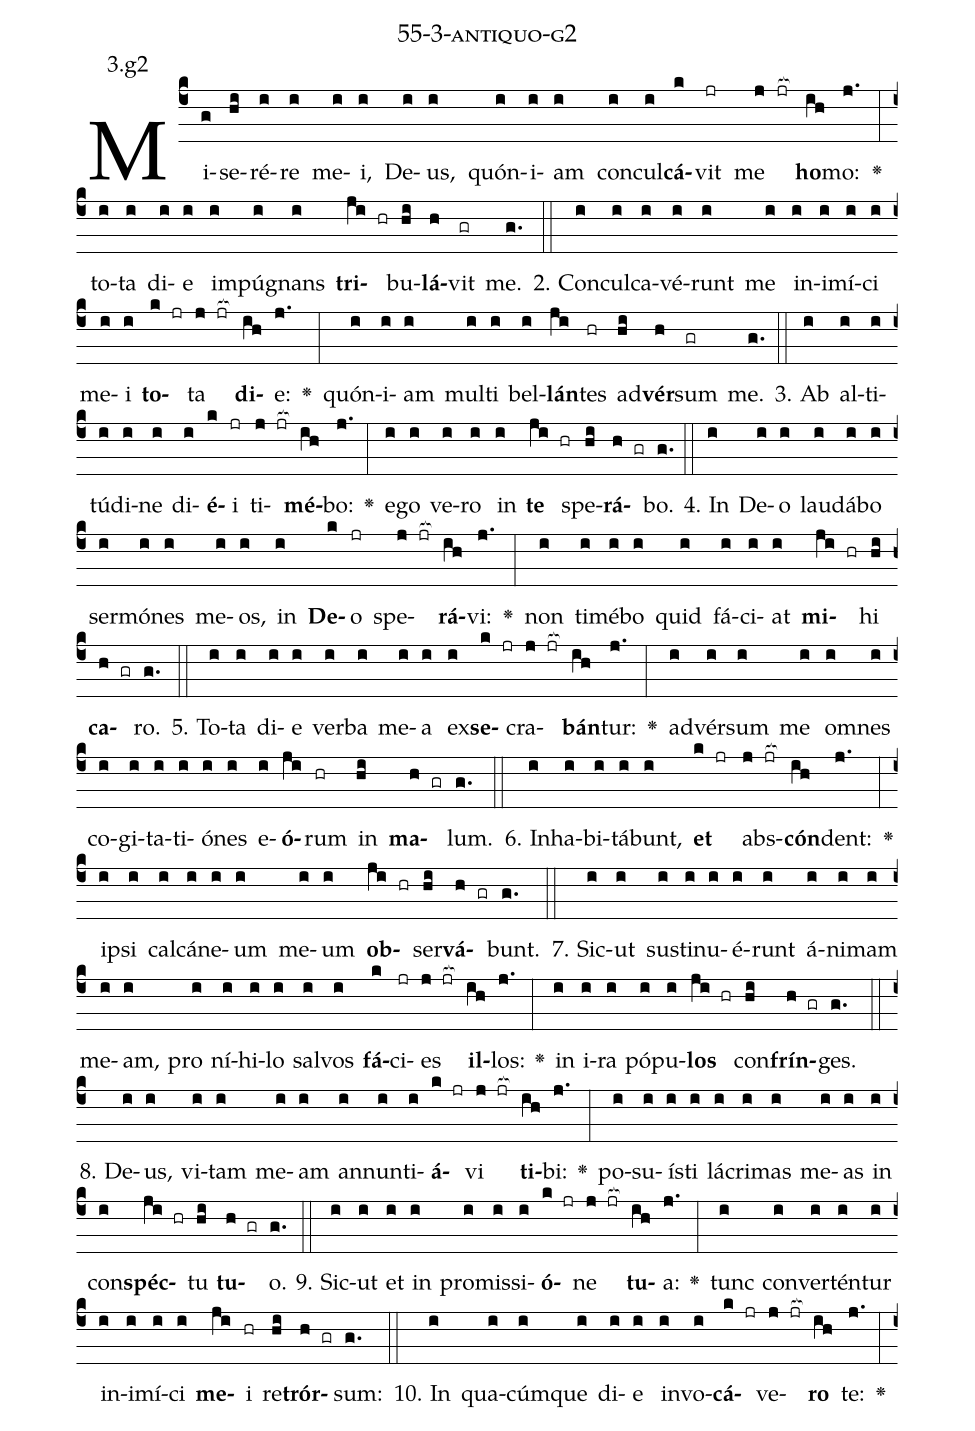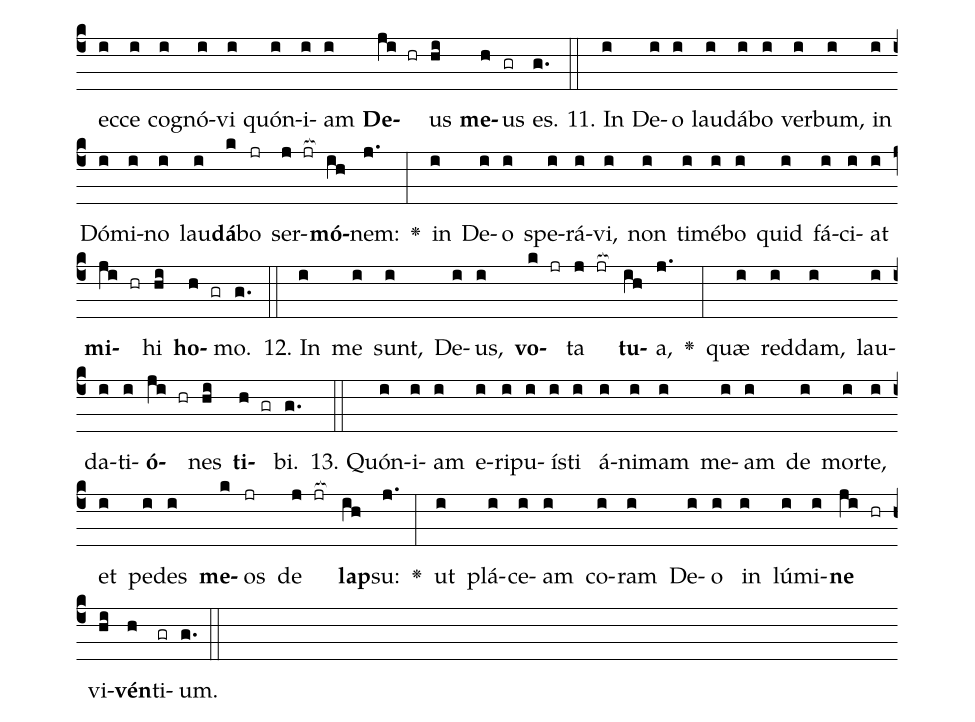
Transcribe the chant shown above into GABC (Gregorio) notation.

name: 55-3-antiquo-g2;
annotation: 3.g2;
%%
(c4)Mi(g)se(hi)ré(i)re(i) me(i)i,(i) De(i)us,(i) quón(i)i(i)am(i) con(i)cul(i)<b>cá</b>(k)vit(jr) me(j jr[ocb:1{]) <b>ho</b>(ih[ocb:0}])mo:(j.) <v>\greheightstar</v>(:) to(i)ta(i) di(i)e(i) im(i)pú(i)gnans(i) <b>tri</b>(ji hr)bu(hi)<b>lá</b>(h)vit(gr) me.(g.) (::)
2. Con(i)cul(i)ca(i)vé(i)runt(i) me(i) in(i)i(i)mí(i)ci(i) me(i)i(i) <b>to</b>(k jr)ta(j jr[ocb:1{]) <b>di</b>(ih[ocb:0}])e:(j.) <v>\greheightstar</v>(:) quón(i)i(i)am(i) mul(i)ti(i) bel(i)<b>lán</b>(ji)tes(hr) ad(hi)<b>vér</b>(h)sum(gr) me.(g.) (::)
3. Ab(i) al(i)ti(i)tú(i)di(i)ne(i) di(i)<b>é</b>(k)i(jr) ti(j jr[ocb:1{])<b>mé</b>(ih[ocb:0}])bo:(j.) <v>\greheightstar</v>(:) e(i)go(i) ve(i)ro(i) in(i) <b>te</b>(ji hr) spe(hi)<b>rá</b>(h gr)bo.(g.) (::)
4. In(i) De(i)o(i) lau(i)dá(i)bo(i) ser(i)mó(i)nes(i) me(i)os,(i) in(i) <b>De</b>(k)o(jr) spe(j jr[ocb:1{])<b>rá</b>(ih[ocb:0}])vi:(j.) <v>\greheightstar</v>(:) non(i) ti(i)mé(i)bo(i) quid(i) fá(i)ci(i)at(i) <b>mi</b>(ji hr)hi(hi) <b>ca</b>(h gr)ro.(g.) (::)
5. To(i)ta(i) di(i)e(i) ver(i)ba(i) me(i)a(i) ex(i)<b>se</b>(k jr)cra(j jr[ocb:1{])<b>bán</b>(ih[ocb:0}])tur:(j.) <v>\greheightstar</v>(:) ad(i)vér(i)sum(i) me(i) om(i)nes(i) co(i)gi(i)ta(i)ti(i)ó(i)nes(i) e(i)<b>ó</b>(ji)rum(hr) in(hi) <b>ma</b>(h gr)lum.(g.) (::)
6. In(i)ha(i)bi(i)tá(i)bunt,(i) <b>et</b>(k jr) abs(j jr[ocb:1{])<b>cón</b>(ih[ocb:0}])dent:(j.) <v>\greheightstar</v>(:) ip(i)si(i) cal(i)cá(i)ne(i)um(i) me(i)um(i) <b>ob</b>(ji hr)ser(hi)<b>vá</b>(h gr)bunt.(g.) (::)
7. Sic(i)ut(i) sus(i)ti(i)nu(i)é(i)runt(i) á(i)ni(i)mam(i) me(i)am,(i) pro(i) ní(i)hi(i)lo(i) sal(i)vos(i) <b>fá</b>(k)ci(jr)es(j jr[ocb:1{]) <b>il</b>(ih[ocb:0}])los:(j.) <v>\greheightstar</v>(:) in(i) i(i)ra(i) pó(i)pu(i)<b>los</b>(ji hr) con(hi)<b>frín</b>(h gr)ges.(g.) (::)
8. De(i)us,(i) vi(i)tam(i) me(i)am(i) an(i)nun(i)ti(i)<b>á</b>(k jr)vi(j jr[ocb:1{]) <b>ti</b>(ih[ocb:0}])bi:(j.) <v>\greheightstar</v>(:) po(i)su(i)ís(i)ti(i) lá(i)cri(i)mas(i) me(i)as(i) in(i) con(i)<b>spéc</b>(ji hr)tu(hi) <b>tu</b>(h gr)o.(g.) (::)
9. Sic(i)ut(i) et(i) in(i) pro(i)mis(i)si(i)<b>ó</b>(k jr)ne(j jr[ocb:1{]) <b>tu</b>(ih[ocb:0}])a:(j.) <v>\greheightstar</v>(:) tunc(i) con(i)ver(i)tén(i)tur(i) in(i)i(i)mí(i)ci(i) <b>me</b>(ji)i(hr) re(hi)<b>trór</b>(h gr)sum:(g.) (::)
10. In(i) qua(i)cúm(i)que(i) di(i)e(i) in(i)vo(i)<b>cá</b>(k jr)ve(j jr[ocb:1{])<b>ro</b>(ih[ocb:0}]) te:(j.) <v>\greheightstar</v>(:) ec(i)ce(i) co(i)gnó(i)vi(i) quón(i)i(i)am(i) <b>De</b>(ji hr)us(hi) <b>me</b>(h)us(gr) es.(g.) (::)
11. In(i) De(i)o(i) lau(i)dá(i)bo(i) ver(i)bum,(i) in(i) Dó(i)mi(i)no(i) lau(i)<b>dá</b>(k)bo(jr) ser(j jr[ocb:1{])<b>mó</b>(ih[ocb:0}])nem:(j.) <v>\greheightstar</v>(:) in(i) De(i)o(i) spe(i)rá(i)vi,(i) non(i) ti(i)mé(i)bo(i) quid(i) fá(i)ci(i)at(i) <b>mi</b>(ji hr)hi(hi) <b>ho</b>(h gr)mo.(g.) (::)
12. In(i) me(i) sunt,(i) De(i)us,(i) <b>vo</b>(k jr)ta(j jr[ocb:1{]) <b>tu</b>(ih[ocb:0}])a,(j.) <v>\greheightstar</v>(:) quæ(i) red(i)dam,(i) lau(i)da(i)ti(i)<b>ó</b>(ji hr)nes(hi) <b>ti</b>(h gr)bi.(g.) (::)
13. Quón(i)i(i)am(i) e(i)ri(i)pu(i)ís(i)ti(i) á(i)ni(i)mam(i) me(i)am(i) de(i) mor(i)te,(i) et(i) pe(i)des(i) <b>me</b>(k)os(jr) de(j jr[ocb:1{]) <b>lap</b>(ih[ocb:0}])su:(j.) <v>\greheightstar</v>(:) ut(i) plá(i)ce(i)am(i) co(i)ram(i) De(i)o(i) in(i) lú(i)mi(i)<b>ne</b>(ji hr) vi(hi)<b>vén</b>(h)ti(gr)um.(g.) (::)
